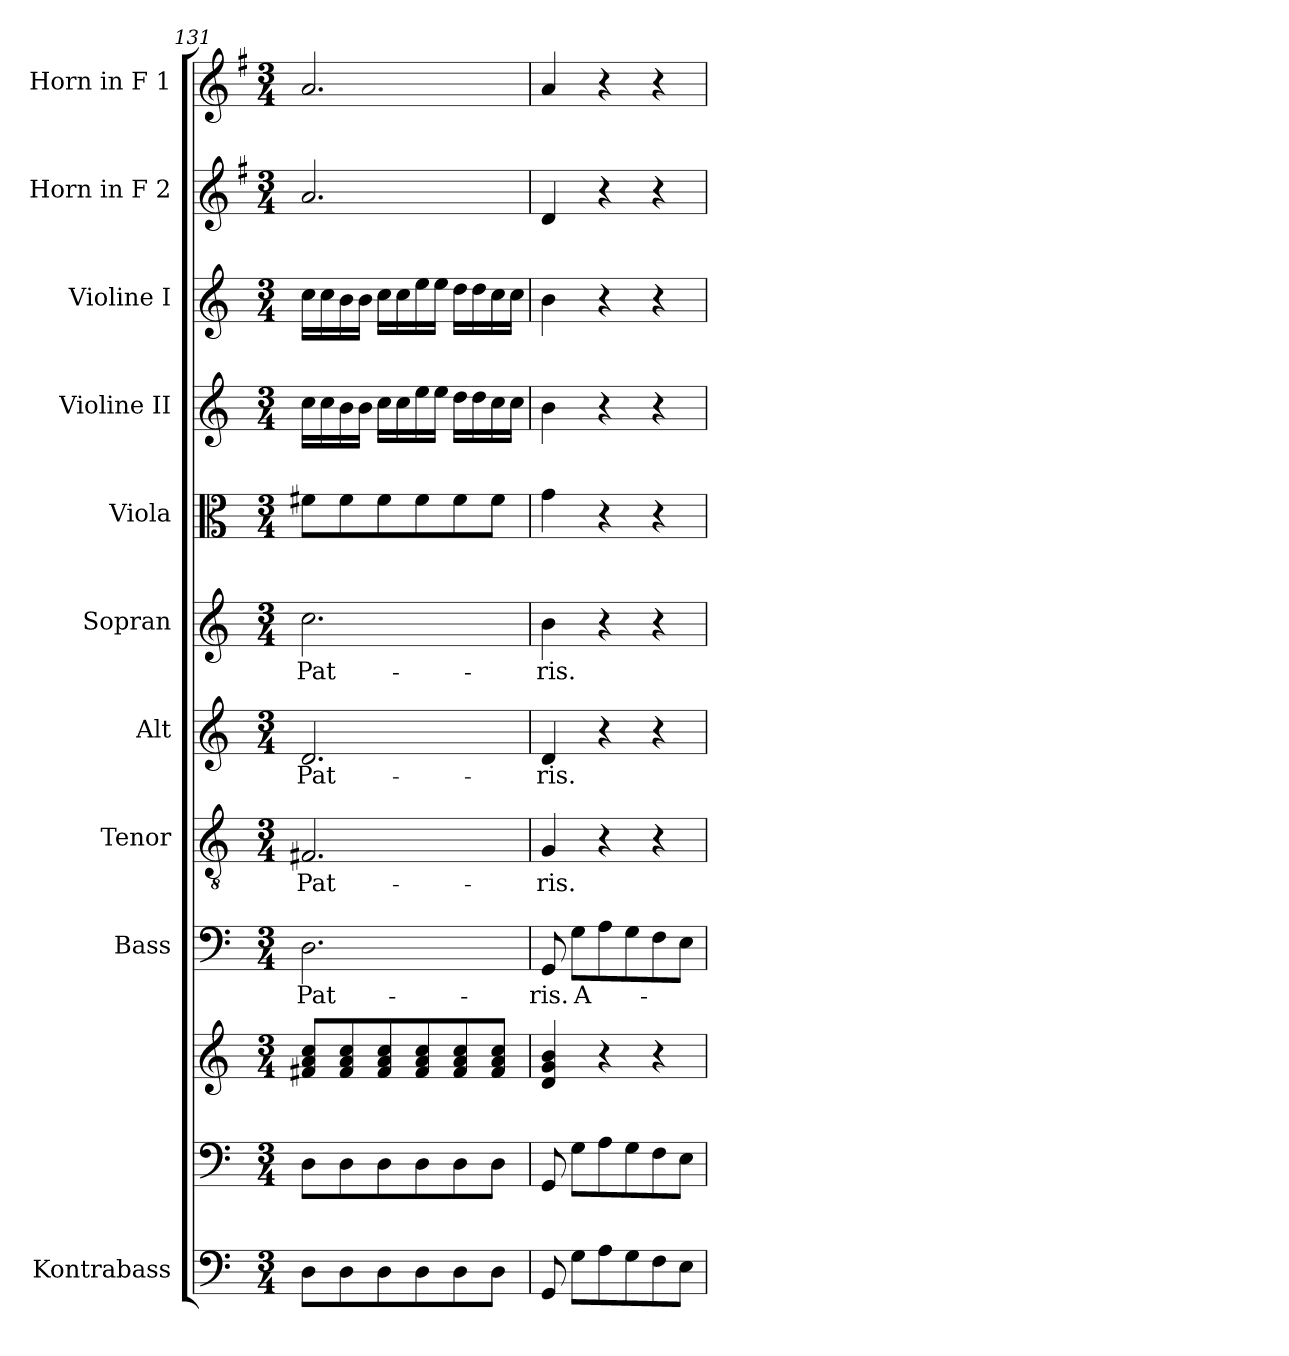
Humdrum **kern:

**kern	**kern	**kern	**kern	**text	**kern	**text	**kern	**text	**kern	**text	**kern	**kern	**kern	**kern	**kern
*part11	*part10	*part10	*part9	*part9	*part8	*part8	*part7	*part7	*part6	*part6	*part5	*part4	*part3	*part2	*part1
*staff12	*staff11	*staff10	*staff9	*staff9	*staff8	*staff8	*staff7	*staff7	*staff6	*staff6	*staff5	*staff4	*staff3	*staff2	*staff1
*I"Kontrabass	*	*	*I"Bass	*	*I"Tenor	*	*I"Alt	*	*I"Sopran	*	*I"Viola	*I"Violine II	*I"Violine I	*I"Horn in F 2	*I"Horn in F 1
*I'Kb.	*	*	*I'B	*	*I'T	*	*I'A	*	*I'S	*	*I'Vla.	*I'Vl. II	*I'Vl. I	*I'Hrn. 2	*I'Hrn. 1
*clefF4	*clefF4	*clefG2	*clefF4	*	*clefGv2	*	*clefG2	*	*clefG2	*	*clefC3	*clefG2	*clefG2	*clefG2	*clefG2
*ITrd7c12	*	*	*	*	*	*	*	*	*	*	*	*	*	*ITrd4c7	*ITrd4c7
*k[]	*k[]	*k[]	*k[]	*	*k[]	*	*k[]	*	*k[]	*	*k[]	*k[]	*k[]	*k[]	*k[]
*C:	*C:	*C:	*C:	*	*C:	*	*C:	*	*C:	*	*C:	*C:	*C:	*C:	*C:
*M3/4	*M3/4	*M3/4	*M3/4	*	*M3/4	*	*M3/4	*	*M3/4	*	*M3/4	*M3/4	*M3/4	*M3/4	*M3/4
=131	=131	=131	=131	=131	=131	=131	=131	=131	=131	=131	=131	=131	=131	=131	=131
!	!	!	!	!LO:LY:b	!	!LO:LY:b	!	!LO:LY:b	!	!LO:LY:b	!	!	!	!	!
8DD\L	8D\L	8f#X/ 8a/ 8cc/L	2.D\	Pat-	2.F#X/	Pat-	2.d/	Pat-	2.cc\	Pat-	8f#X\L	16cc\LL	16cc\LL	2.d/	2.d/
.	.	.	.	.	.	.	.	.	.	.	.	16cc\	16cc\	.	.
8DD\	8D\	8f#/ 8a/ 8cc/	.	.	.	.	.	.	.	.	8f#\	16b\	16b\	.	.
.	.	.	.	.	.	.	.	.	.	.	.	16b\JJ	16b\JJ	.	.
8DD\	8D\	8f#/ 8a/ 8cc/	.	.	.	.	.	.	.	.	8f#\	16cc\LL	16cc\LL	.	.
.	.	.	.	.	.	.	.	.	.	.	.	16cc\	16cc\	.	.
8DD\	8D\	8f#/ 8a/ 8cc/	.	.	.	.	.	.	.	.	8f#\	16ee\	16ee\	.	.
.	.	.	.	.	.	.	.	.	.	.	.	16ee\JJ	16ee\JJ	.	.
8DD\	8D\	8f#/ 8a/ 8cc/	.	.	.	.	.	.	.	.	8f#\	16dd\LL	16dd\LL	.	.
.	.	.	.	.	.	.	.	.	.	.	.	16dd\	16dd\	.	.
8DD\J	8D\J	8f#/ 8a/ 8cc/J	.	.	.	.	.	.	.	.	8f#\J	16cc\	16cc\	.	.
.	.	.	.	.	.	.	.	.	.	.	.	16cc\JJ	16cc\JJ	.	.
=132	=132	=132	=132	=132	=132	=132	=132	=132	=132	=132	=132	=132	=132	=132	=132
!	!	!	!	!LO:LY:b	!	!LO:LY:b	!	!LO:LY:b	!	!LO:LY:b	!	!	!	!	!
8GGG/	8GG/	4d/ 4g/ 4b/	8GG/	-ris.	4G/	-ris.	4d/	-ris.	4b\	-ris.	4g\	4b\	4b\	4G/	4d/
!	!	!	!	!LO:LY:b	!	!	!	!	!	!	!	!	!	!	!
8GG\L	8G\L	.	8G\L	A-	.	.	.	.	.	.	.	.	.	.	.
8AA\	8A\	4r	8A\	.	4r	.	4r	.	4r	.	4r	4r	4r	4r	4r
8GG\	8G\	.	8G\	.	.	.	.	.	.	.	.	.	.	.	.
8FF\	8F\	4r	8F\	.	4r	.	4r	.	4r	.	4r	4r	4r	4r	4r
8EE\J	8E\J	.	8E\J	.	.	.	.	.	.	.	.	.	.	.	.
=	=	=	=	=	=	=	=	=	=	=	=	=	=	=	=
*-	*-	*-	*-	*-	*-	*-	*-	*-	*-	*-	*-	*-	*-	*-	*-
